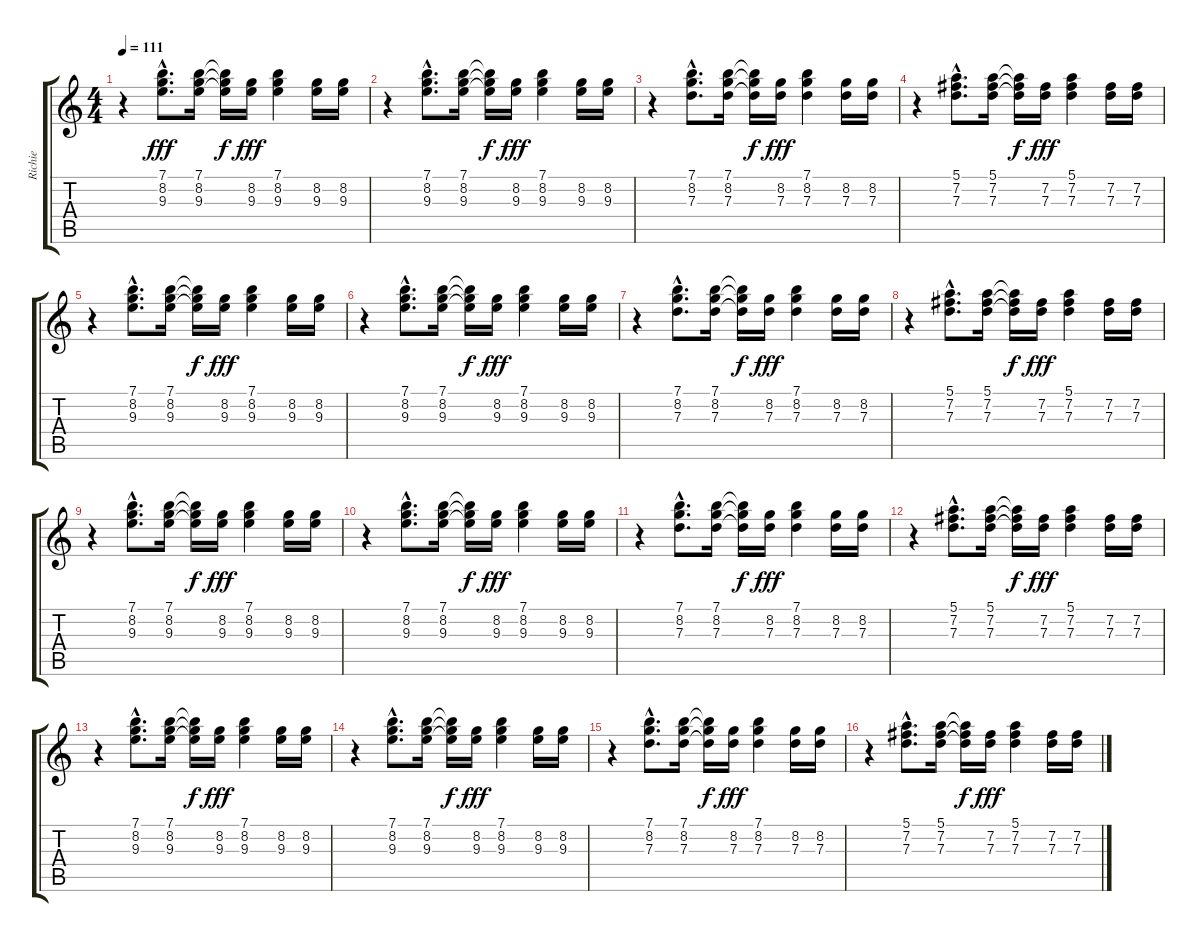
\track ("Richie" "Richie") {instrument overdrivenguitar}
\staff {score tabs}
\tuning (E4 B3 G3 D3 A2 E2) {hide}
\ts (4 4)
\tempo 111
\clef g2
\ks c
r.4{dy fff instrument electricguitarclean} (7.1{hac} 8.2{hac} 9.3{hac}).8{d} (7.1 8.2 9.3).16 (7.1{t} 8.2{t} 9.3{t}).16{dy f} (8.2 9.3).16{dy fff} (7.1 8.2 9.3).4 (8.2 9.3).16 (8.2 9.3).16 |
r.4 (7.1{hac} 8.2{hac} 9.3{hac}).8{d} (7.1 8.2 9.3).16 (7.1{t} 8.2{t} 9.3{t}).16{dy f} (8.2 9.3).16{dy fff} (7.1 8.2 9.3).4 (8.2 9.3).16 (8.2 9.3).16 |
r.4 (7.1{hac} 8.2{hac} 7.3{hac}).8{d} (7.1 8.2 7.3).16 (7.1{t} 8.2{t} 7.3{t}).16{dy f} (8.2 7.3).16{dy fff} (7.1 8.2 7.3).4 (8.2 7.3).16 (8.2 7.3).16 |
r.4 (5.1{hac} 7.2{hac} 7.3{hac}).8{d} (5.1 7.2 7.3).16 (5.1{t} 7.2{t} 7.3{t}).16{dy f} (7.2 7.3).16{dy fff} (5.1 7.2 7.3).4 (7.2 7.3).16 (7.2 7.3).16 |
r.4 (7.1{hac} 8.2{hac} 9.3{hac}).8{d} (7.1 8.2 9.3).16 (7.1{t} 8.2{t} 9.3{t}).16{dy f} (8.2 9.3).16{dy fff} (7.1 8.2 9.3).4 (8.2 9.3).16 (8.2 9.3).16 |
r.4 (7.1{hac} 8.2{hac} 9.3{hac}).8{d} (7.1 8.2 9.3).16 (7.1{t} 8.2{t} 9.3{t}).16{dy f} (8.2 9.3).16{dy fff} (7.1 8.2 9.3).4 (8.2 9.3).16 (8.2 9.3).16 |
r.4 (7.1{hac} 8.2{hac} 7.3{hac}).8{d} (7.1 8.2 7.3).16 (7.1{t} 8.2{t} 7.3{t}).16{dy f} (8.2 7.3).16{dy fff} (7.1 8.2 7.3).4 (8.2 7.3).16 (8.2 7.3).16 |
r.4 (5.1{hac} 7.2{hac} 7.3{hac}).8{d} (5.1 7.2 7.3).16 (5.1{t} 7.2{t} 7.3{t}).16{dy f} (7.2 7.3).16{dy fff} (5.1 7.2 7.3).4 (7.2 7.3).16 (7.2 7.3).16 |
r.4 (7.1{hac} 8.2{hac} 9.3{hac}).8{d} (7.1 8.2 9.3).16 (7.1{t} 8.2{t} 9.3{t}).16{dy f} (8.2 9.3).16{dy fff} (7.1 8.2 9.3).4 (8.2 9.3).16 (8.2 9.3).16 |
r.4 (7.1{hac} 8.2{hac} 9.3{hac}).8{d} (7.1 8.2 9.3).16 (7.1{t} 8.2{t} 9.3{t}).16{dy f} (8.2 9.3).16{dy fff} (7.1 8.2 9.3).4 (8.2 9.3).16 (8.2 9.3).16 |
r.4 (7.1{hac} 8.2{hac} 7.3{hac}).8{d} (7.1 8.2 7.3).16 (7.1{t} 8.2{t} 7.3{t}).16{dy f} (8.2 7.3).16{dy fff} (7.1 8.2 7.3).4 (8.2 7.3).16 (8.2 7.3).16 |
r.4 (5.1{hac} 7.2{hac} 7.3{hac}).8{d} (5.1 7.2 7.3).16 (5.1{t} 7.2{t} 7.3{t}).16{dy f} (7.2 7.3).16{dy fff} (5.1 7.2 7.3).4 (7.2 7.3).16 (7.2 7.3).16 |
r.4 (7.1{hac} 8.2{hac} 9.3{hac}).8{d} (7.1 8.2 9.3).16 (7.1{t} 8.2{t} 9.3{t}).16{dy f} (8.2 9.3).16{dy fff} (7.1 8.2 9.3).4 (8.2 9.3).16 (8.2 9.3).16 |
r.4 (7.1{hac} 8.2{hac} 9.3{hac}).8{d} (7.1 8.2 9.3).16 (7.1{t} 8.2{t} 9.3{t}).16{dy f} (8.2 9.3).16{dy fff} (7.1 8.2 9.3).4 (8.2 9.3).16 (8.2 9.3).16 |
r.4 (7.1{hac} 8.2{hac} 7.3{hac}).8{d} (7.1 8.2 7.3).16 (7.1{t} 8.2{t} 7.3{t}).16{dy f} (8.2 7.3).16{dy fff} (7.1 8.2 7.3).4 (8.2 7.3).16 (8.2 7.3).16 |
r.4 (5.1{hac} 7.2{hac} 7.3{hac}).8{d} (5.1 7.2 7.3).16 (5.1{t} 7.2{t} 7.3{t}).16{dy f} (7.2 7.3).16{dy fff} (5.1 7.2 7.3).4 (7.2 7.3).16 (7.2 7.3).16
